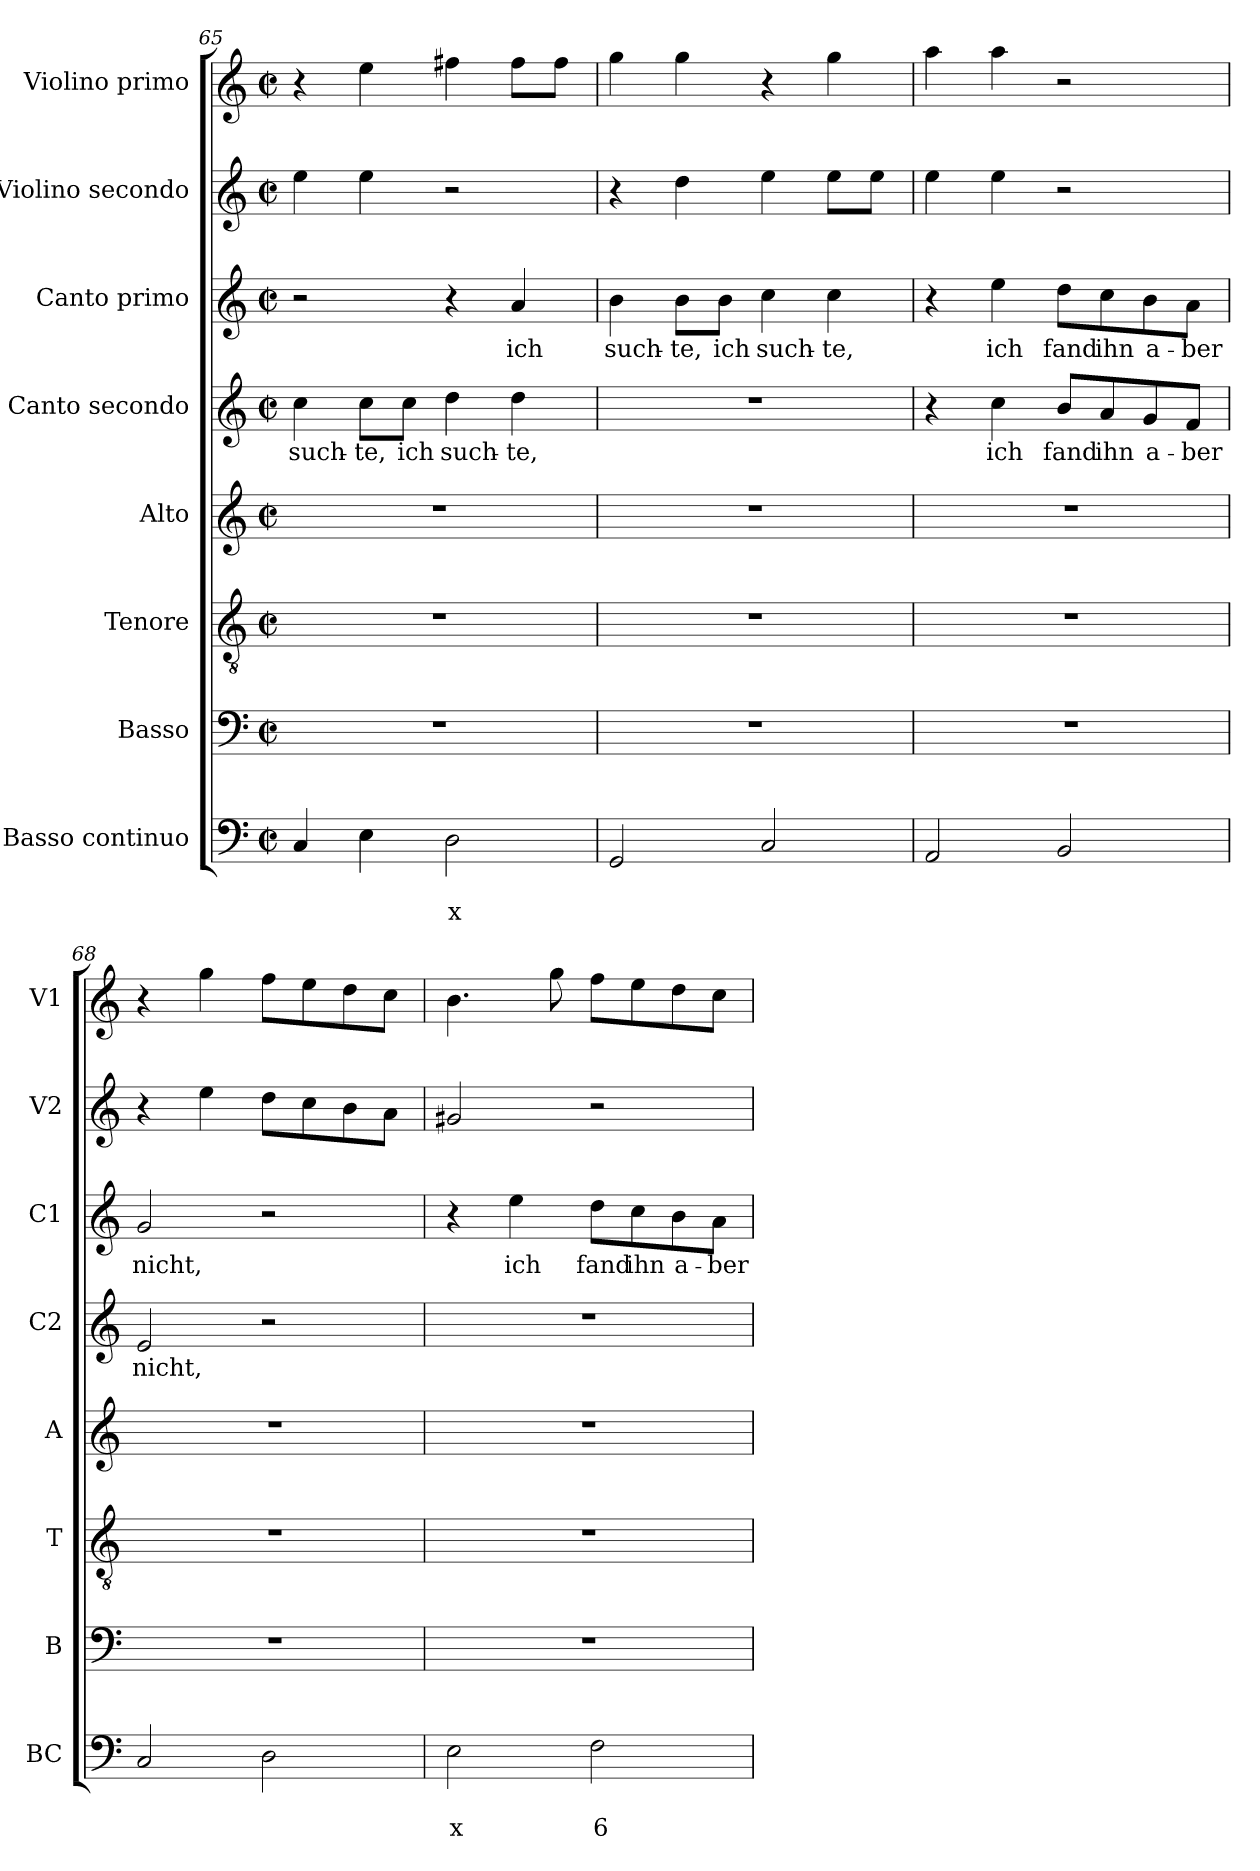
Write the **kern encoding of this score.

**kern	**text	**text	**kern	**kern	**kern	**kern	**text	**kern	**text	**kern	**kern
*part8	*part8	*part8	*part7	*part6	*part5	*part4	*part4	*part3	*part3	*part2	*part1
*staff8	*staff8	*staff8	*staff7	*staff6	*staff5	*staff4	*staff4	*staff3	*staff3	*staff2	*staff1
*I"Basso continuo	*	*	*I"Basso	*I"Tenore	*I"Alto	*I"Canto secondo	*	*I"Canto primo	*	*I"Violino secondo	*I"Violino primo
*I'BC	*	*	*I'B	*I'T	*I'A	*I'C2	*	*I'C1	*	*I'V2	*I'V1
*clefF4	*	*	*clefF4	*clefGv2	*clefG2	*clefG2	*	*clefG2	*	*clefG2	*clefG2
*k[]	*	*	*k[]	*k[]	*k[]	*k[]	*	*k[]	*	*k[]	*k[]
*C:	*	*	*C:	*C:	*C:	*C:	*	*C:	*	*C:	*C:
*M2/2	*	*	*M2/2	*M2/2	*M2/2	*M2/2	*	*M2/2	*	*M2/2	*M2/2
*met(c|)	*	*	*met(c|)	*met(c|)	*met(c|)	*met(c|)	*	*met(c|)	*	*met(c|)	*met(c|)
=65	=65	=65	=65	=65	=65	=65	=65	=65	=65	=65	=65
!	!	!	!	!	!	!	!LO:LY:b	!	!	!	!
4C/	.	.	1r	1r	1r	4cc\	such-	2r	.	4ee\	4r
!	!	!	!	!	!	!	!LO:LY:b	!	!	!	!
4E\	.	.	.	.	.	8cc\L	-te,	.	.	4ee\	4ee\
!	!	!	!	!	!	!	!LO:LY:b	!	!	!	!
.	.	.	.	.	.	8cc\J	ich	.	.	.	.
!	!	!LO:LY:b	!	!	!	!	!LO:LY:b	!	!	!	!
2D\	.	x	.	.	.	4dd\	such-	4r	.	2r	4ff#X\
!	!	!	!	!	!	!	!LO:LY:b	!	!LO:LY:b	!	!
.	.	.	.	.	.	4dd\	-te,	4a/	ich	.	8ff#\L
.	.	.	.	.	.	.	.	.	.	.	8ff#\J
=66	=66	=66	=66	=66	=66	=66	=66	=66	=66	=66	=66
!	!	!	!	!	!	!	!	!	!LO:LY:b	!	!
2GG/	.	.	1r	1r	1r	1r	.	4b\	such-	4r	4gg\
!	!	!	!	!	!	!	!	!	!LO:LY:b	!	!
.	.	.	.	.	.	.	.	8b\L	-te,	4dd\	4gg\
!	!	!	!	!	!	!	!	!	!LO:LY:b	!	!
.	.	.	.	.	.	.	.	8b\J	ich	.	.
!	!	!	!	!	!	!	!	!	!LO:LY:b	!	!
2C/	.	.	.	.	.	.	.	4cc\	such-	4ee\	4r
!	!	!	!	!	!	!	!	!	!LO:LY:b	!	!
.	.	.	.	.	.	.	.	4cc\	-te,	8ee\L	4gg\
.	.	.	.	.	.	.	.	.	.	8ee\J	.
=67	=67	=67	=67	=67	=67	=67	=67	=67	=67	=67	=67
2AA/	.	.	1r	1r	1r	4r	.	4r	.	4ee\	4aa\
!	!	!	!	!	!	!	!LO:LY:b	!	!LO:LY:b	!	!
.	.	.	.	.	.	4cc\	ich	4ee\	ich	4ee\	4aa\
!	!	!	!	!	!	!	!LO:LY:b	!	!LO:LY:b	!	!
2BB/	.	.	.	.	.	8b/L	fand	8dd\L	fand	2r	2r
!	!	!	!	!	!	!	!LO:LY:b	!	!LO:LY:b	!	!
.	.	.	.	.	.	8a/	ihn	8cc\	ihn	.	.
!	!	!	!	!	!	!	!LO:LY:b	!	!LO:LY:b	!	!
.	.	.	.	.	.	8g/	a-	8b\	a-	.	.
!	!	!	!	!	!	!	!LO:LY:b	!	!LO:LY:b	!	!
.	.	.	.	.	.	8f/J	-ber	8a\J	-ber	.	.
!!LO:LB:g=z
=68	=68	=68	=68	=68	=68	=68	=68	=68	=68	=68	=68
!	!	!	!	!	!	!	!LO:LY:b	!	!LO:LY:b	!	!
2C/	.	.	1r	1r	1r	2e/	nicht,	2g/	nicht,	4r	4r
.	.	.	.	.	.	.	.	.	.	4ee\	4gg\
2D\	.	.	.	.	.	2r	.	2r	.	8dd\L	8ff\L
.	.	.	.	.	.	.	.	.	.	8cc\	8ee\
.	.	.	.	.	.	.	.	.	.	8b\	8dd\
.	.	.	.	.	.	.	.	.	.	8a\J	8cc\J
=69	=69	=69	=69	=69	=69	=69	=69	=69	=69	=69	=69
!	!	!LO:LY:b	!	!	!	!	!	!	!	!	!
2E\	.	x	1r	1r	1r	1r	.	4r	.	2g#X/	4.b\
!	!	!	!	!	!	!	!	!	!LO:LY:b	!	!
.	.	.	.	.	.	.	.	4ee\	ich	.	.
.	.	.	.	.	.	.	.	.	.	.	8gg\
!	!	!LO:LY:b	!	!	!	!	!	!	!LO:LY:b	!	!
2F\	.	6	.	.	.	.	.	8dd\L	fand	2r	8ff\L
!	!	!	!	!	!	!	!	!	!LO:LY:b	!	!
.	.	.	.	.	.	.	.	8cc\	ihn	.	8ee\
!	!	!	!	!	!	!	!	!	!LO:LY:b	!	!
.	.	.	.	.	.	.	.	8b\	a-	.	8dd\
!	!	!	!	!	!	!	!	!	!LO:LY:b	!	!
.	.	.	.	.	.	.	.	8a\J	-ber	.	8cc\J
=	=	=	=	=	=	=	=	=	=	=	=
*-	*-	*-	*-	*-	*-	*-	*-	*-	*-	*-	*-
